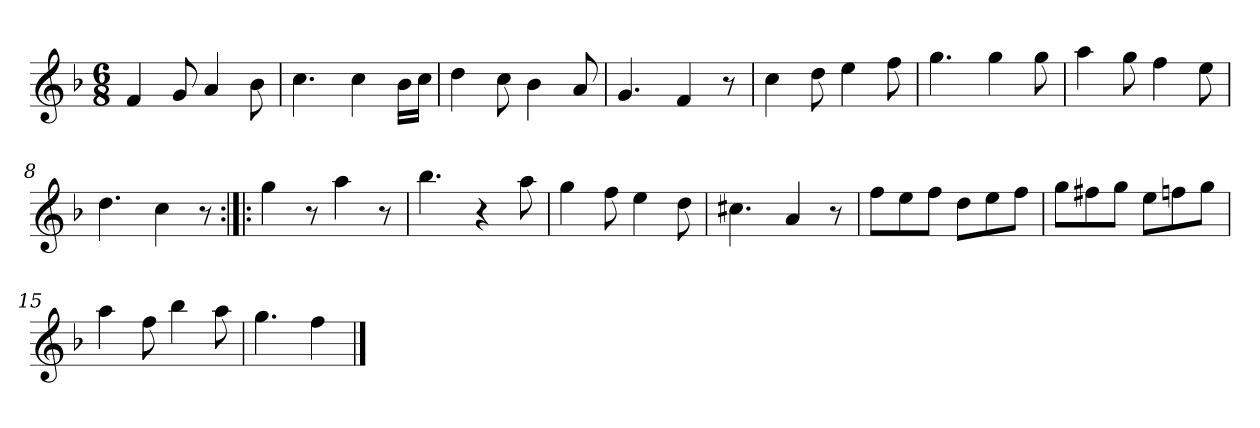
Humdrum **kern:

**kern
*part1
*staff1
*clefG2
*k[b-]
*F:
*M6/8
*MM120
=1
4f
8g
4a
8b-
=2
4.cc
4cc
16b-\LL
16cc\JJ
=3
4dd
8cc
4b-
8a
=4
4.g
4f
8r
=5
4cc
8dd
4ee
8ff
=6
4.gg
4gg
8gg
=7
4aa
8gg
4ff
8ee
=8
4.dd
4cc
8r
=9:|!|:
4gg
8r
4aa
8r
=10
4.bb-
4r
8aa
=11
4gg
8ff
4ee
8dd
=12
4.cc#X
4a
8r
=13
8ff\L
8ee\
8ff\J
8dd\L
8ee\
8ff\J
=14
8gg\L
8ff#X\
8gg\J
8ee\L
8ffn\
8gg\J
=15
4aa
8ff
4bb-
8aa
=16
4.gg
4ff
==
*-
